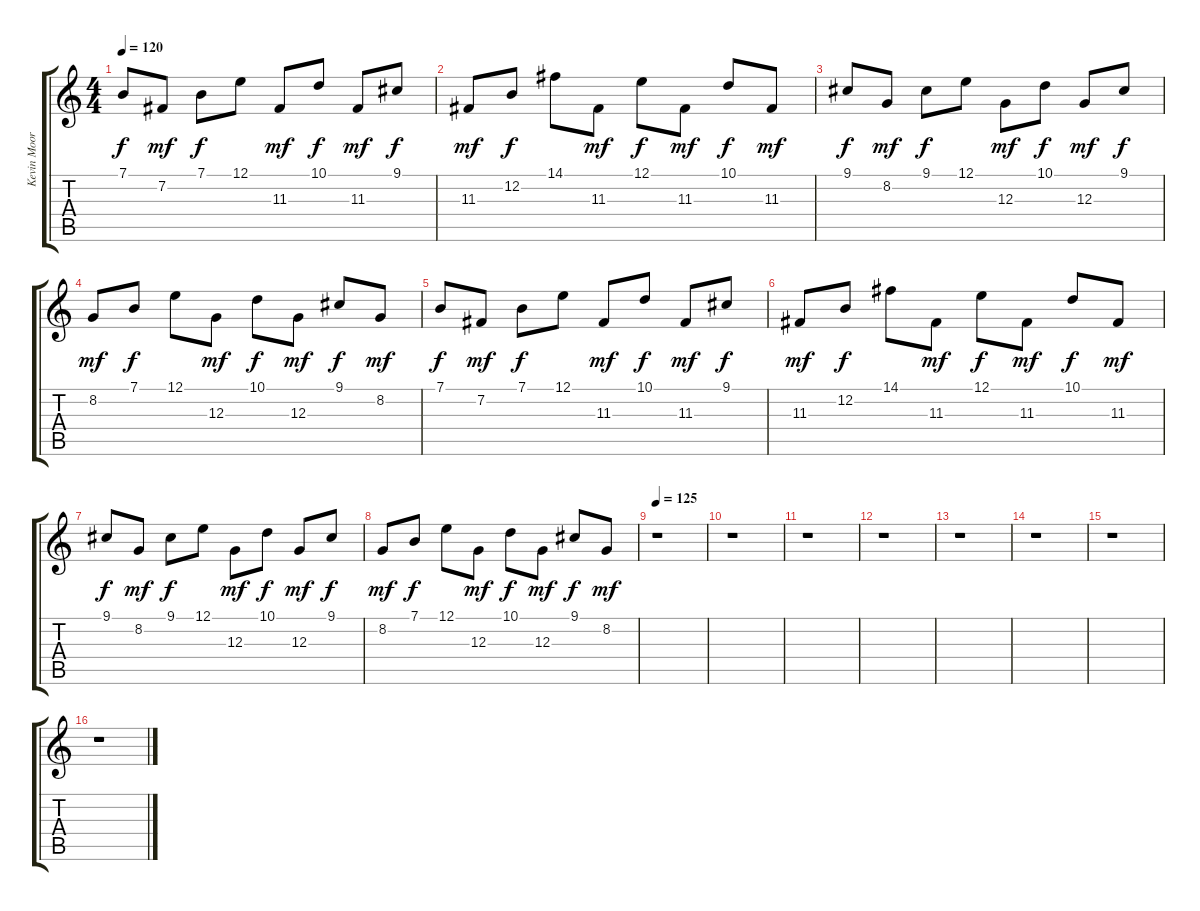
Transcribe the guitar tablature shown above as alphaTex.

\track ("Kevin Moore" "Kevin Moor") {instrument electricgrandpiano}
\staff {score tabs}
\tuning (E4 B3 G3 D3 A2 E2) {hide}
\ts (4 4)
\tempo 120
\clef g2
\ks c
7.1.8{dy f volume 12} 7.2.8{dy mf} 7.1.8{dy f} 12.1.8 11.3.8{dy mf} 10.1.8{dy f} 11.3.8{dy mf} 9.1.8{dy f} |
11.3.8{dy mf} 12.2.8{dy f} 14.1.8 11.3.8{dy mf} 12.1.8{dy f} 11.3.8{dy mf} 10.1.8{dy f} 11.3.8{dy mf} |
9.1.8{dy f} 8.2.8{dy mf} 9.1.8{dy f} 12.1.8 12.3.8{dy mf} 10.1.8{dy f} 12.3.8{dy mf} 9.1.8{dy f} |
8.2.8{dy mf} 7.1.8{dy f} 12.1.8 12.3.8{dy mf} 10.1.8{dy f} 12.3.8{dy mf} 9.1.8{dy f} 8.2.8{dy mf} |
7.1.8{dy f} 7.2.8{dy mf} 7.1.8{dy f} 12.1.8 11.3.8{dy mf} 10.1.8{dy f} 11.3.8{dy mf} 9.1.8{dy f} |
11.3.8{dy mf} 12.2.8{dy f} 14.1.8 11.3.8{dy mf} 12.1.8{dy f} 11.3.8{dy mf} 10.1.8{dy f} 11.3.8{dy mf} |
9.1.8{dy f} 8.2.8{dy mf} 9.1.8{dy f} 12.1.8 12.3.8{dy mf} 10.1.8{dy f} 12.3.8{dy mf} 9.1.8{dy f} |
8.2.8{dy mf} 7.1.8{dy f} 12.1.8 12.3.8{dy mf} 10.1.8{dy f} 12.3.8{dy mf} 9.1.8{dy f} 8.2.8{dy mf} |
\tempo 125
r.1 |
r.1 |
r.1 |
r.1 |
r.1 |
r.1 |
r.1 |
r.1
